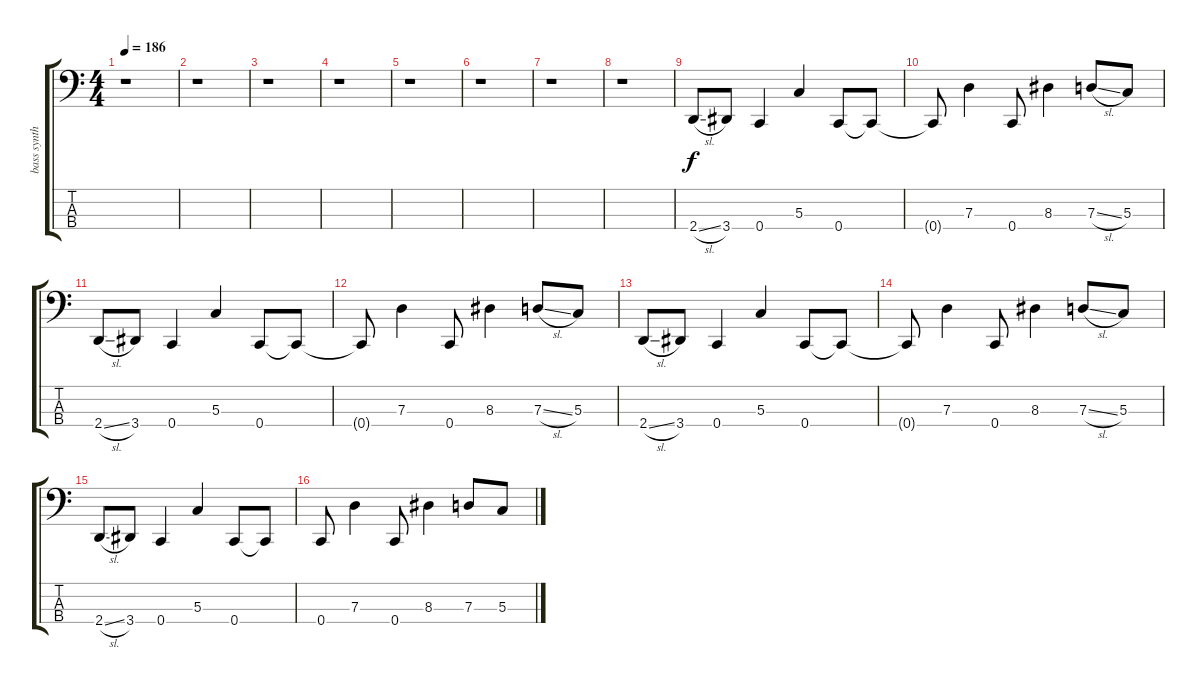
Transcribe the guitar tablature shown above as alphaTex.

\track ("bass synth" "bass synth") {instrument fretlessbass}
\staff {score tabs}
\tuning (F2 C2 G1 C1) {hide}
\ts (4 4)
\tempo 186
\clef f4
\ks c
r.1{dy f} |
r.1 |
r.1 |
r.1 |
r.1 |
r.1 |
r.1 |
r.1 |
2.4{sl}.8{instrument lead8bassandlead} 3.4.8 0.4.4 5.3.4 0.4.8 0.4{t}.8 |
0.4{t}.8 7.3.4 0.4.8 8.3.4 7.3{sl}.8 5.3.8 |
2.4{sl}.8 3.4.8 0.4.4 5.3.4 0.4.8 0.4{t}.8 |
0.4{t}.8 7.3.4 0.4.8 8.3.4 7.3{sl}.8 5.3.8 |
2.4{sl}.8 3.4.8 0.4.4 5.3.4 0.4.8 0.4{t}.8 |
0.4{t}.8 7.3.4 0.4.8 8.3.4 7.3{sl}.8 5.3.8 |
2.4{sl}.8 3.4.8 0.4.4 5.3.4 0.4.8 0.4{t}.8 |
0.4.8 7.3.4 0.4.8 8.3.4 7.3.8 5.3.8
